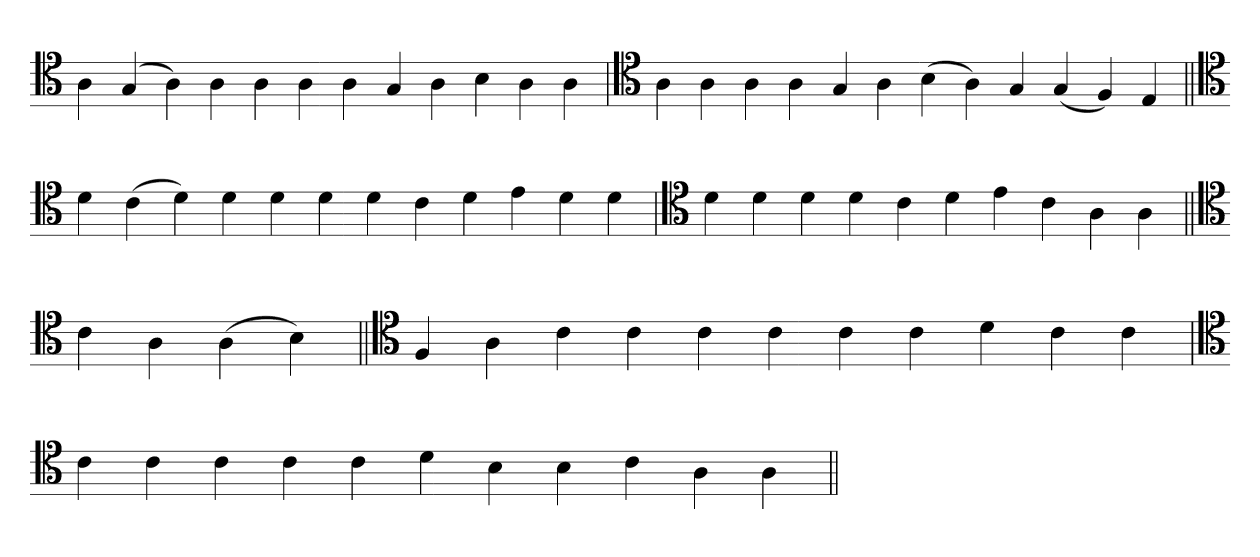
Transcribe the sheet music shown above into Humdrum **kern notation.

**kern
*part1
*staff1
*clefC4
=
4A
(4G
4A)
4A
4A
4A
4A
4G
4A
4B
4A
4A
=
*clefC4
4A
4A
4A
4A
4G
4A
(4B
4A)
4G
(4G
4F)
4E
=||
*clefC4
4d
(4c
4d)
4d
4d
4d
4d
4c
4d
4e
4d
4d
=
*clefC4
4d
4d
4d
4d
4c
4d
4e
4c
4A
4A
=||
*clefC4
4c
4A
(4A
4B)
=||
*clefC4
4F
4A
4c
4c
4c
4c
4c
4c
4d
4c
4c
=
*clefC4
4c
4c
4c
4c
4c
4d
4B
4B
4c
4A
4A
=||
*-
